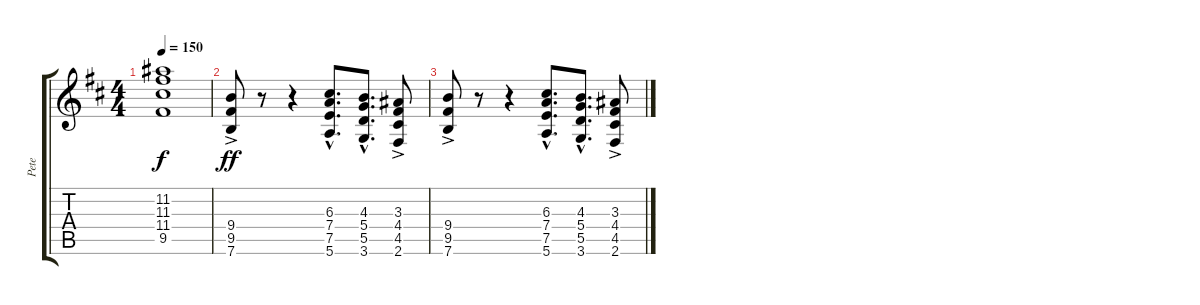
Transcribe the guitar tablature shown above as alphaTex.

\track ("Pete" "Pete") {instrument overdrivenguitar}
\staff {score tabs}
\tuning (E4 B3 G3 D3 A2 E2) {hide}
\ts (4 4)
\tempo 150
\clef g2
\ks d
(11.2 11.3 11.4 9.5).1{dy f} |
(9.4{ac} 9.5 7.6).8{dy ff} r.8 r.4 (6.3{hac} 7.4{hac} 7.5{hac} 5.6{hac}).8{d} (4.3{hac} 5.4{hac} 5.5{hac} 3.6{hac}).8{d} (3.3 4.4 4.5 2.6{ac}).8 |
(9.4{ac} 9.5 7.6).8 r.8 r.4 (6.3{hac} 7.4{hac} 7.5{hac} 5.6{hac}).8{d} (4.3{hac} 5.4{hac} 5.5{hac} 3.6{hac}).8{d} (3.3 4.4 4.5 2.6{ac}).8
